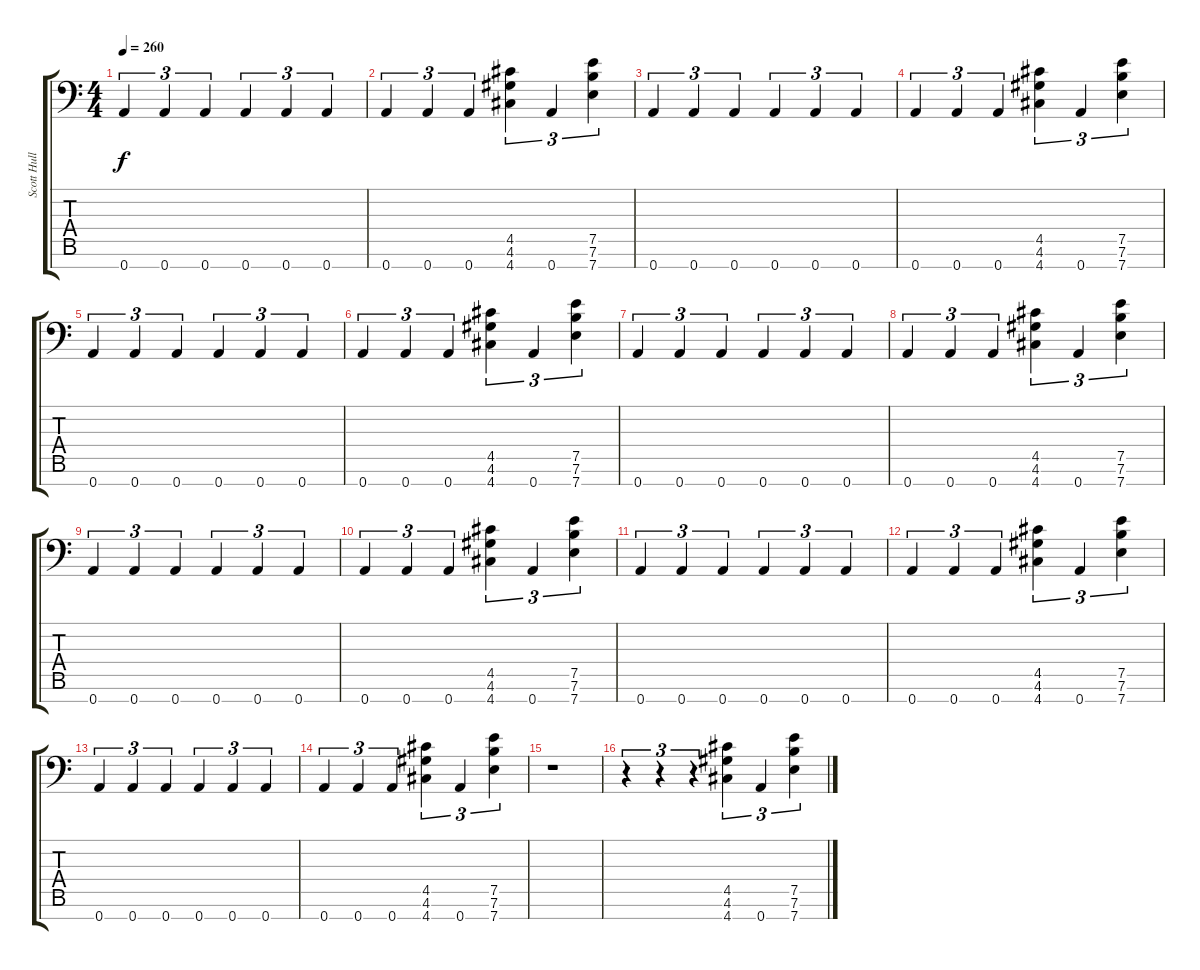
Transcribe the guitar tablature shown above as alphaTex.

\track ("Scott Hull 2" "Scott Hull") {instrument distortionguitar}
\staff {score tabs}
\tuning (E4 B3 G3 D3 A2 E2 A1) {hide}
\ts (4 4)
\tempo 260
\clef f4
\ks c
0.7.4{tu (3 2) dy f} 0.7.4{tu (3 2)} 0.7.4{tu (3 2)} 0.7.4{tu (3 2)} 0.7.4{tu (3 2)} 0.7.4{tu (3 2)} |
0.7.4{tu (3 2)} 0.7.4{tu (3 2)} 0.7.4{tu (3 2)} (4.5 4.6 4.7).4{tu (3 2)} 0.7.4{tu (3 2)} (7.5 7.6 7.7).4{tu (3 2)} |
0.7.4{tu (3 2)} 0.7.4{tu (3 2)} 0.7.4{tu (3 2)} 0.7.4{tu (3 2)} 0.7.4{tu (3 2)} 0.7.4{tu (3 2)} |
0.7.4{tu (3 2)} 0.7.4{tu (3 2)} 0.7.4{tu (3 2)} (4.5 4.6 4.7).4{tu (3 2)} 0.7.4{tu (3 2)} (7.5 7.6 7.7).4{tu (3 2)} |
0.7.4{tu (3 2)} 0.7.4{tu (3 2)} 0.7.4{tu (3 2)} 0.7.4{tu (3 2)} 0.7.4{tu (3 2)} 0.7.4{tu (3 2)} |
0.7.4{tu (3 2)} 0.7.4{tu (3 2)} 0.7.4{tu (3 2)} (4.5 4.6 4.7).4{tu (3 2)} 0.7.4{tu (3 2)} (7.5 7.6 7.7).4{tu (3 2)} |
0.7.4{tu (3 2)} 0.7.4{tu (3 2)} 0.7.4{tu (3 2)} 0.7.4{tu (3 2)} 0.7.4{tu (3 2)} 0.7.4{tu (3 2)} |
0.7.4{tu (3 2)} 0.7.4{tu (3 2)} 0.7.4{tu (3 2)} (4.5 4.6 4.7).4{tu (3 2)} 0.7.4{tu (3 2)} (7.5 7.6 7.7).4{tu (3 2)} |
0.7.4{tu (3 2)} 0.7.4{tu (3 2)} 0.7.4{tu (3 2)} 0.7.4{tu (3 2)} 0.7.4{tu (3 2)} 0.7.4{tu (3 2)} |
0.7.4{tu (3 2)} 0.7.4{tu (3 2)} 0.7.4{tu (3 2)} (4.5 4.6 4.7).4{tu (3 2)} 0.7.4{tu (3 2)} (7.5 7.6 7.7).4{tu (3 2)} |
0.7.4{tu (3 2)} 0.7.4{tu (3 2)} 0.7.4{tu (3 2)} 0.7.4{tu (3 2)} 0.7.4{tu (3 2)} 0.7.4{tu (3 2)} |
0.7.4{tu (3 2)} 0.7.4{tu (3 2)} 0.7.4{tu (3 2)} (4.5 4.6 4.7).4{tu (3 2)} 0.7.4{tu (3 2)} (7.5 7.6 7.7).4{tu (3 2)} |
0.7.4{tu (3 2)} 0.7.4{tu (3 2)} 0.7.4{tu (3 2)} 0.7.4{tu (3 2)} 0.7.4{tu (3 2)} 0.7.4{tu (3 2)} |
0.7.4{tu (3 2)} 0.7.4{tu (3 2)} 0.7.4{tu (3 2)} (4.5 4.6 4.7).4{tu (3 2)} 0.7.4{tu (3 2)} (7.5 7.6 7.7).4{tu (3 2)} |
r.1 |
r.4{tu (3 2)} r.4{tu (3 2)} r.4{tu (3 2)} (4.5 4.6 4.7).4{tu (3 2)} 0.7.4{tu (3 2)} (7.5 7.6 7.7).4{tu (3 2)}
